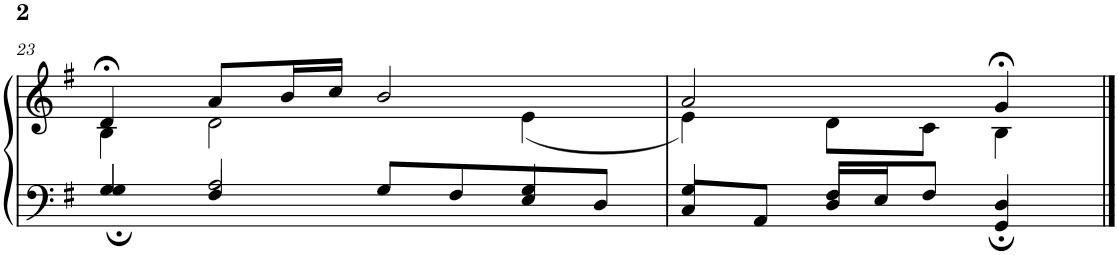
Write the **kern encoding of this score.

**kern	**kern
*part1	*part1
*staff2	*staff1
*I"S,A	*
!!LO:PB:g=z
*clefF4	*clefG2
*k[f#]	*k[f#]
*M4/4	*M4/4
*met(c)	*met(c)
=23	=23
*^	*^
4G/	4G;/	4d;</	4B\
2A/	4F#/	8a/L	2d\
.	.	16b/L	.
.	.	16cc/JJ	.
.	8G/L	2b/	.
.	8F#/	.	.
4G/	8E/	.	(<4e\
.	8D/J	.	.
=24	=24	=24	=24
4G/	8C/L	2a/	4e\)
.	8AA/J	.	.
16F#/LL	4D/	.	8d\L
16E/J	.	.	.
8F#/J	.	.	8c\J
4D/	4GG;/	4g;</	4B\
*v	*v	*	*
*	*v	*v
==	==
*-	*-
